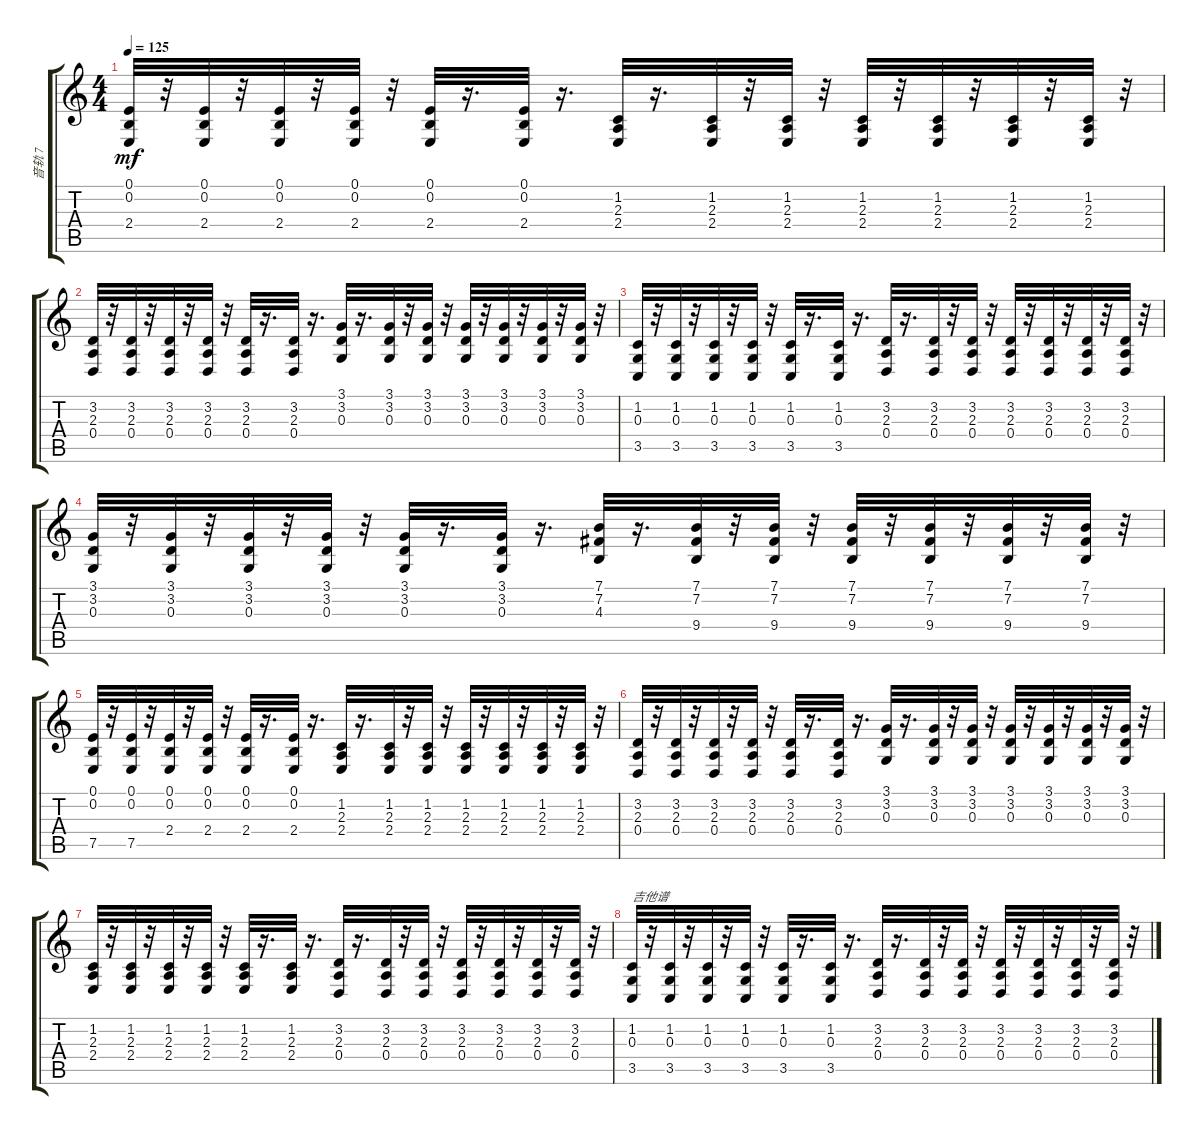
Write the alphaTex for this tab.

\track ("音轨 7" "音轨 7") {instrument lead8bassandlead}
\staff {score tabs}
\tuning (E4 B3 G3 D3 A2 E2) {hide}
\ts (4 4)
\tempo 125
\clef g2
\ks c
(0.1 0.2 2.4).32{dy mf} r.32 (0.1 0.2 2.4).32 r.32 (0.1 0.2 2.4).32 r.32 (0.1 0.2 2.4).32 r.32 (0.1 0.2 2.4).32 r.16{d} (0.1 0.2 2.4).32 r.16{d} (1.2 2.3 2.4).32 r.16{d} (1.2 2.3 2.4).32 r.32 (1.2 2.3 2.4).32 r.32 (1.2 2.3 2.4).32 r.32 (1.2 2.3 2.4).32 r.32 (1.2 2.3 2.4).32 r.32 (1.2 2.3 2.4).32 r.32 |
(3.2 2.3 0.4).32 r.32 (3.2 2.3 0.4).32 r.32 (3.2 2.3 0.4).32 r.32 (3.2 2.3 0.4).32 r.32 (3.2 2.3 0.4).32 r.16{d} (3.2 2.3 0.4).32 r.16{d} (3.1 3.2 0.3).32 r.16{d} (3.1 3.2 0.3).32 r.32 (3.1 3.2 0.3).32 r.32 (3.1 3.2 0.3).32 r.32 (3.1 3.2 0.3).32 r.32 (3.1 3.2 0.3).32 r.32 (3.1 3.2 0.3).32 r.32 |
(1.2 0.3 3.5).32 r.32 (1.2 0.3 3.5).32 r.32 (1.2 0.3 3.5).32 r.32 (1.2 0.3 3.5).32 r.32 (1.2 0.3 3.5).32 r.16{d} (1.2 0.3 3.5).32 r.16{d} (3.2 2.3 0.4).32 r.16{d} (3.2 2.3 0.4).32 r.32 (3.2 2.3 0.4).32 r.32 (3.2 2.3 0.4).32 r.32 (3.2 2.3 0.4).32 r.32 (3.2 2.3 0.4).32 r.32 (3.2 2.3 0.4).32 r.32 |
(3.1 3.2 0.3).32 r.32 (3.1 3.2 0.3).32 r.32 (3.1 3.2 0.3).32 r.32 (3.1 3.2 0.3).32 r.32 (3.1 3.2 0.3).32 r.16{d} (3.1 3.2 0.3).32 r.16{d} (7.1 7.2 4.3).32 r.16{d} (7.1 7.2 9.4).32 r.32 (7.1 7.2 9.4).32 r.32 (7.1 7.2 9.4).32 r.32 (7.1 7.2 9.4).32 r.32 (7.1 7.2 9.4).32 r.32 (7.1 7.2 9.4).32 r.32 |
(0.1 0.2 7.5).32 r.32 (0.1 0.2 7.5).32 r.32 (0.1 0.2 2.4).32 r.32 (0.1 0.2 2.4).32 r.32 (0.1 0.2 2.4).32 r.16{d} (0.1 0.2 2.4).32 r.16{d} (1.2 2.3 2.4).32 r.16{d} (1.2 2.3 2.4).32 r.32 (1.2 2.3 2.4).32 r.32 (1.2 2.3 2.4).32 r.32 (1.2 2.3 2.4).32 r.32 (1.2 2.3 2.4).32 r.32 (1.2 2.3 2.4).32 r.32 |
(3.2 2.3 0.4).32 r.32 (3.2 2.3 0.4).32 r.32 (3.2 2.3 0.4).32 r.32 (3.2 2.3 0.4).32 r.32 (3.2 2.3 0.4).32 r.16{d} (3.2 2.3 0.4).32 r.16{d} (3.1 3.2 0.3).32 r.16{d} (3.1 3.2 0.3).32 r.32 (3.1 3.2 0.3).32 r.32 (3.1 3.2 0.3).32 r.32 (3.1 3.2 0.3).32 r.32 (3.1 3.2 0.3).32 r.32 (3.1 3.2 0.3).32 r.32 |
(1.2 2.3 2.4).32 r.32 (1.2 2.3 2.4).32 r.32 (1.2 2.3 2.4).32 r.32 (1.2 2.3 2.4).32 r.32 (1.2 2.3 2.4).32 r.16{d} (1.2 2.3 2.4).32 r.16{d} (3.2 2.3 0.4).32 r.16{d} (3.2 2.3 0.4).32 r.32 (3.2 2.3 0.4).32 r.32 (3.2 2.3 0.4).32 r.32 (3.2 2.3 0.4).32 r.32 (3.2 2.3 0.4).32 r.32 (3.2 2.3 0.4).32 r.32 |
(1.2 0.3 3.5).32{txt "吉他谱"} r.32 (1.2 0.3 3.5).32 r.32 (1.2 0.3 3.5).32 r.32 (1.2 0.3 3.5).32 r.32 (1.2 0.3 3.5).32 r.16{d} (1.2 0.3 3.5).32 r.16{d} (3.2 2.3 0.4).32 r.16{d} (3.2 2.3 0.4).32 r.32 (3.2 2.3 0.4).32 r.32 (3.2 2.3 0.4).32 r.32 (3.2 2.3 0.4).32 r.32 (3.2 2.3 0.4).32 r.32 (3.2 2.3 0.4).32 r.32
